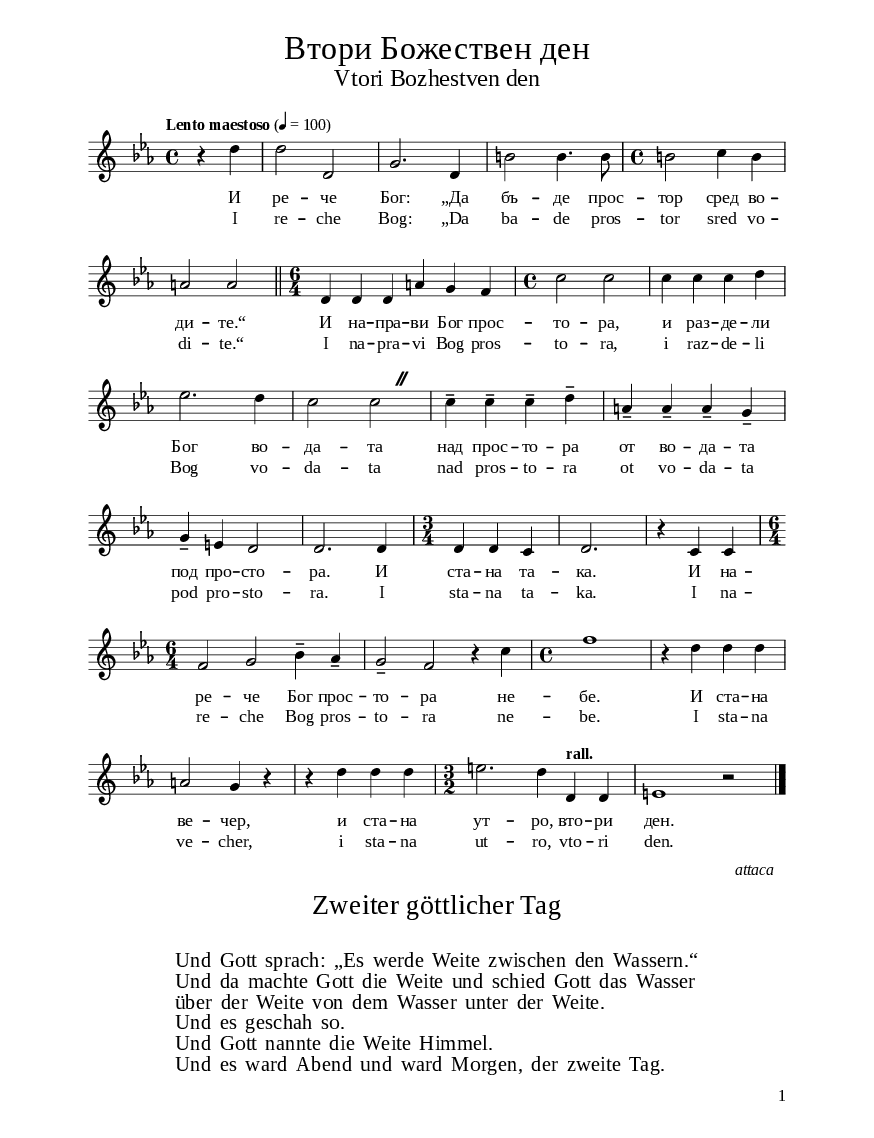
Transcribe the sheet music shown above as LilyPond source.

\version "2.24.0"

% include paper part and global functions
\include "include/globals.ily"

\bookpart {
  \label #'ref039
  \tocItem \markup " "
  \include "include/bookpart-paper.ily"
  \score {
    \include "include/score-layout.ily"

    \new Voice \absolute {
      \clef treble
      \key c \minor
      \time 4/4
      \tempoFunc "Lento maestoso" 4 "100"
      \autoBeamOff
      \partial 2 r4 d''4 | % 2
      d''2 d'2 | % 3
      g'2. d'4 | % 4
      b'2 b'4. b'8 | % 5
      \time 4/4 b'2 c''4 b'4 \break | % 6
      a'2 a'2 \bar "||"
      | % 7
      \time 6/4  | % 7
      d'4 d'4 d'4 a'4 g'4
      f'4 | % 8
      \time 4/4  | % 8
      c''2 c''2 | % 9
      c''4 c''4 c''4 d''4 \break|
      es''2. d''4  | % 11
      c''2 c''2^\markup { "     " \musicglyph "scripts.caesura.straight" } | % 12
      c''4 -- c''4 -- c''4 -- d''4
      -- | % 13
      a'4 -- a'4 -- a'4 -- g'4 -- \break | % 14
      g'4 -- e'4 d'2 | % 15
      d'2. d'4  | % 16
      \time 3/4  | % 16
      d'4 d'4 c'4 | % 17
      d'2. | % 18
      r4 c'4 c'4 | % 19
      \time 6/4  | % 19
      f'2 g'2 bes'4 -- as'4 -- |

      g'2 -- f'2 r4 c''4 | % 21
      \time 4/4  | % 21
      f''1  | % 22
      r4 d''4 d''4 d''4 \break | % 23
      a'2 g'4 r4 | % 24
      r4 d''4 d''4 d''4 | % 25
      \time 3/2  | % 25
      e''2. d''4 d'4 ^\markup{ \bold {rall.} }
      d'4 | % 26
      e'1 r2 \bar "|."
    }

    \addlyrics {
      И
      ре -- че Бог: „Да бъ -- де прос --
      тор сред во -- ди -- те.“ И на --
      пра -- ви Бог прос -- то -- ра, и
      раз -- де -- ли Бог во -- да -- та
      над прос -- то -- ра от во -- да --
      та под про -- сто -- ра. И ста --
      на та -- ка. И на -- ре -- че Бог
      прос -- то -- ра не -- бе. И ста --
      на ве -- чер, и ста -- на ут -- ро,
      вто -- ри ден.}
      \addlyrics {
          I
        re -- che Bog: „Da ba -- de pros --
        tor sred vo -- di -- te.“ I na --
        pra -- vi Bog pros -- to -- ra, i
        raz -- de -- li Bog vo -- da -- ta
        nad pros -- to -- ra ot vo -- da --
        ta pod pro -- sto -- ra. I sta --
        na ta -- ka. I na -- re -- che Bog
        pros -- to -- ra ne -- be. I sta --
        na ve -- cher, i sta -- na ut -- ro,
        vto -- ri den.}

        \header {
          title = \titleFunc "Втори Божествен ден" "Vtori Bozhestven den"
        }

        \midi{}

      } % score

      \markup \raise #2.8 \override #'(baseline-skip . 2) {
        \column {
          \fill-line \italic { "" "" \concat {"attaca" "   " }}
        }
      }

      % include foreign translation(s) of the song
      \version "2.24.0"

\markup \fill-line { \fontsize #deTitleFontSize "Zweiter göttlicher Tag" }
\markup \null
\markup \null
\markup \fontsize #deCoupletFontSize {
  \hspace #7
  \override #`(baseline-skip . ,deCoupletBaselineSkip)

  \column {


    \line { " " }

  \line { " "Und Gott sprach: „Es werde Weite zwischen den Wassern.“ }
  \line { " " Und da machte Gott die Weite und schied Gott das Wasser}
  \line { " "über der Weite von dem Wasser unter der Weite.}
  \line { " "Und es geschah so.}
  \line { " "Und Gott nannte die Weite Himmel.  }
  \line { " "Und es ward Abend und ward Morgen, der zweite Tag.}

  }
}


    } % bookpart

    % Più mosso
    %
